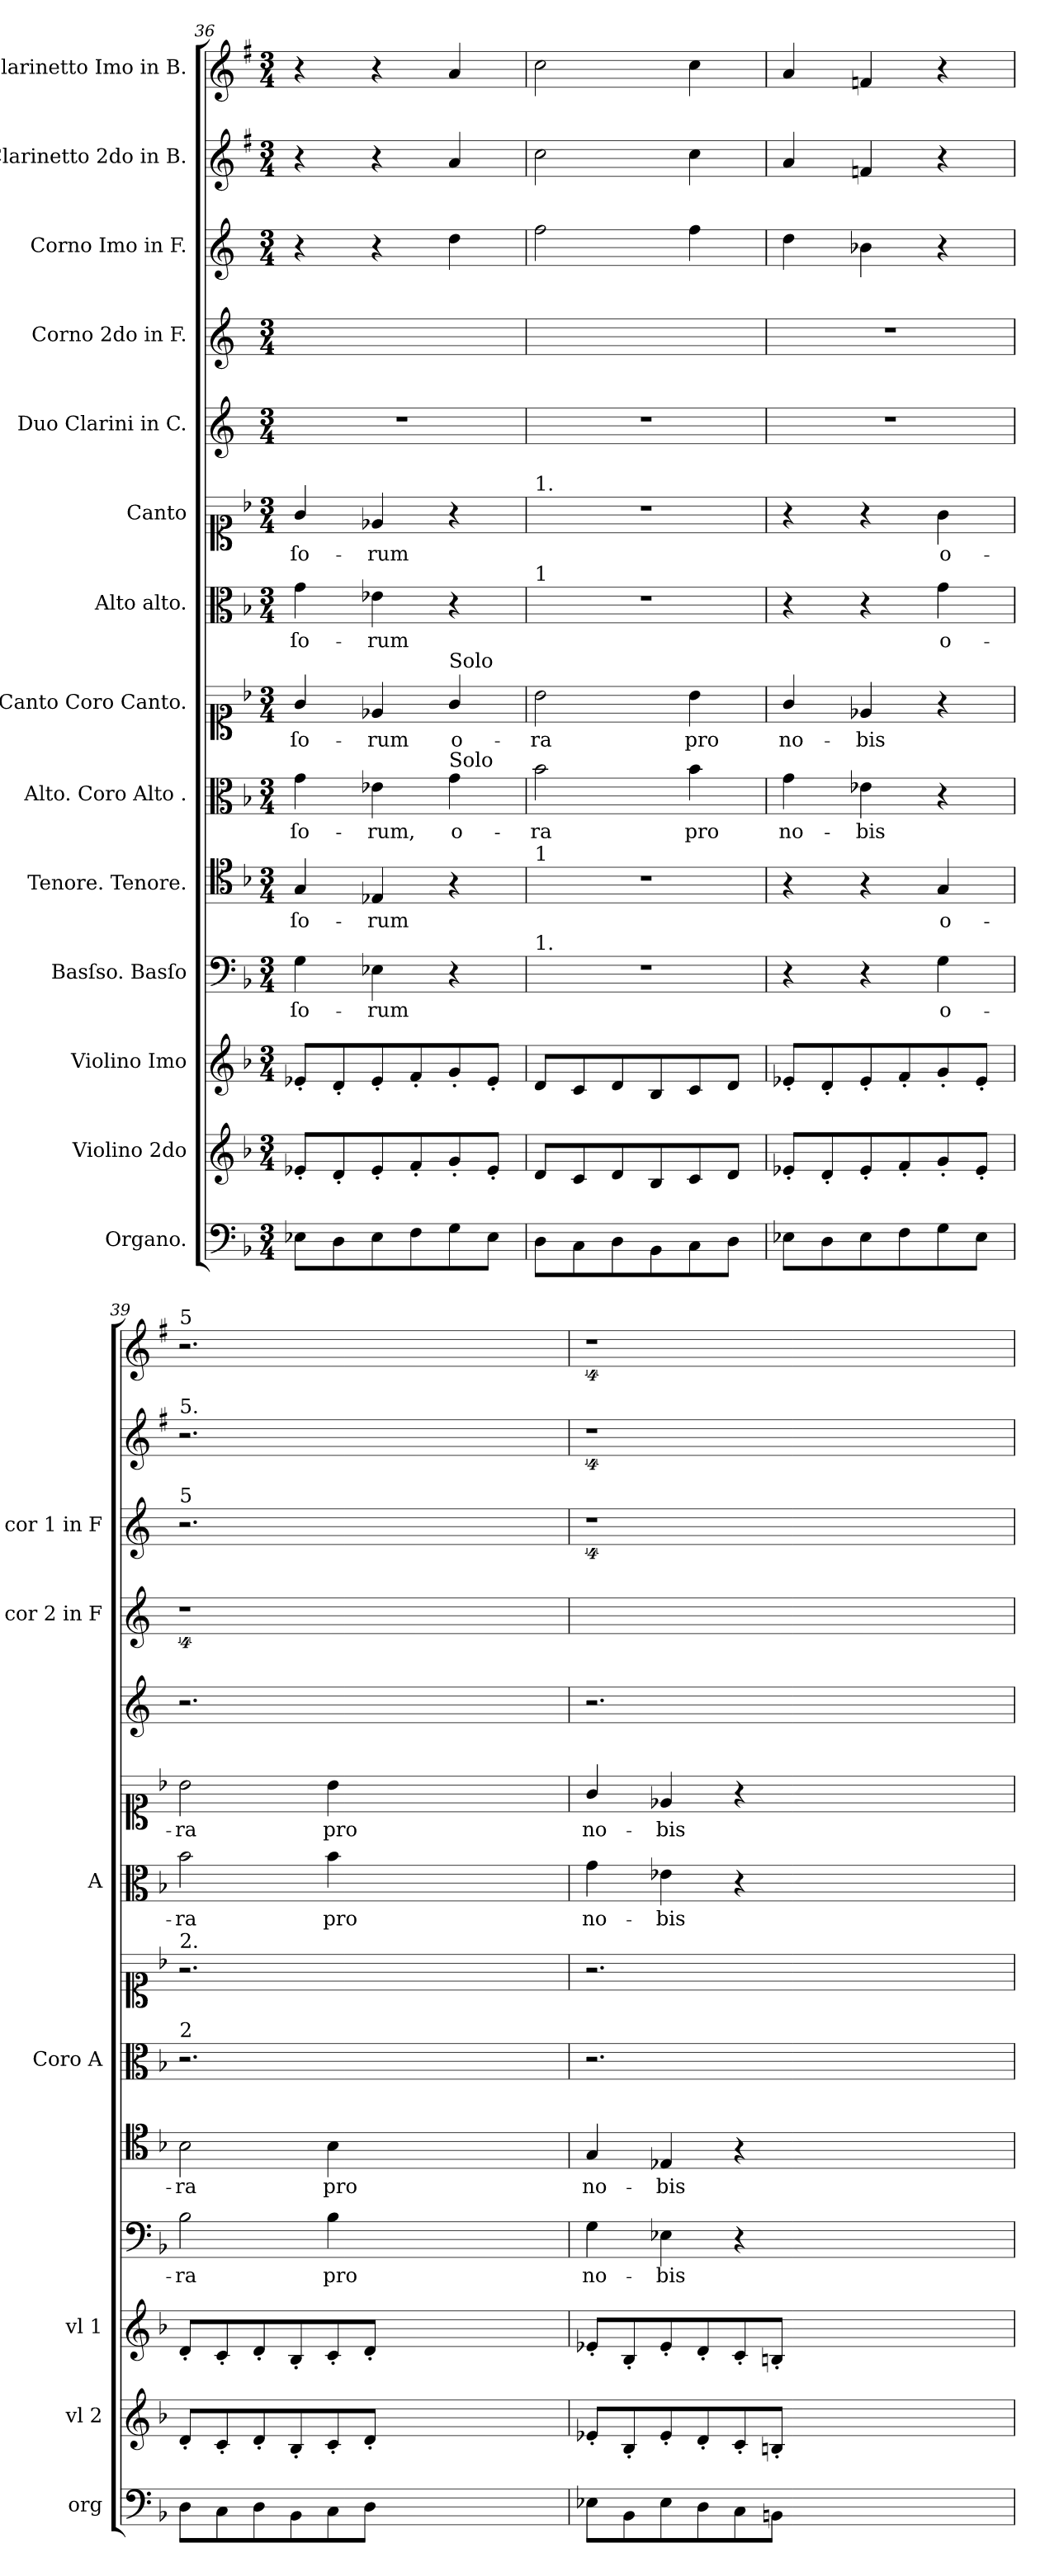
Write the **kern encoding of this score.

**kern	**kern	**kern	**kern	**text	**kern	**text	**kern	**text	**kern	**text	**kern	**text	**kern	**text	**kern	**kern	**kern	**kern	**kern
*part14	*part13	*part12	*part11	*part11	*part10	*part10	*part9	*part9	*part8	*part8	*part7	*part7	*part6	*part6	*part5	*part4	*part3	*part2	*part1
*staff14	*staff13	*staff12	*staff11	*staff11	*staff10	*staff10	*staff9	*staff9	*staff8	*staff8	*staff7	*staff7	*staff6	*staff6	*staff5	*staff4	*staff3	*staff2	*staff1
*I"Organo.	*I"Violino 2do	*I"Violino Imo	*I"Basſso. Basſo	*	*I"Tenore. Tenore.	*	*I"Alto. Coro Alto .	*	*I"Canto Coro Canto.	*	*I"Alto alto.	*	*I"Canto	*	*I"Duo Clarini in C.	*I"Corno 2do in F.	*I"Corno Imo in F.	*I"Clarinetto 2do in B.	*I"Clarinetto Imo in B.
*I'org	*I'vl 2	*I'vl 1	*	*	*	*	*I'Coro A	*	*	*	*I'A	*	*	*	*	*I'cor 2 in F	*I'cor 1 in F	*	*
*clefF4	*clefG2	*clefG2	*clefF4	*	*clefC4	*	*clefC3	*	*clefC1	*	*clefC3	*	*clefC1	*	*clefG2	*clefG2	*clefG2	*clefG2	*clefG2
*	*	*	*	*	*	*	*	*	*	*	*	*	*	*	*	*ITrd4c7	*ITrd4c7	*ITrd1c2	*ITrd1c2
*k[b-]	*k[b-]	*k[b-]	*k[b-]	*	*k[b-]	*	*k[b-]	*	*k[b-]	*	*k[b-]	*	*k[b-]	*	*k[]	*k[b-]	*k[b-]	*k[b-]	*k[b-]
*F:	*F:	*F:	*F:	*	*F:	*	*F:	*	*F:	*	*F:	*	*F:	*	*	*	*	*F:	*F:
*M3/4	*M3/4	*M3/4	*M3/4	*	*M3/4	*	*M3/4	*	*M3/4	*	*M3/4	*	*M3/4	*	*M3/4	*M3/4	*M3/4	*M3/4	*M3/4
=36	=36	=36	=36	=36	=36	=36	=36	=36	=36	=36	=36	=36	=36	=36	=36	=36	=36	=36	=36
8E-X\L	8e-X'/L	8e-X'/L	4G\	-ſo-	4G/	-ſo-	4g\	-ſo-	4g/	-ſo-	4g\	-ſo-	4g/	-ſo-	2.r	2.ryy	4r	4r	4r
8D\	8d'/	8d'/	.	.	.	.	.	.	.	.	.	.	.	.	.	.	.	.	.
8E-\	8e-'/	8e-'/	4E-X\	-rum	4E-X/	-rum	4e-X\	-rum,	4e-X/	-rum	4e-X\	-rum	4e-X/	-rum	.	.	4r	4r	4r
8F\	8f'/	8f'/	.	.	.	.	.	.	.	.	.	.	.	.	.	.	.	.	.
!	!	!	!	!	!	!	!	!	!LO:TX:a:t=Solo	!	!	!	!	!	!	!	!	!	!
!	!	!	!	!	!	!	!LO:TX:a:t=Solo	!	!	!	!	!	!	!	!	!	!	!	!
8G\	8g'/	8g'/	4r	.	4r	.	4g\	o-	4g/	o-	4r	.	4r	.	.	.	4g\	4g/	4g/
8E-\J	8e-'/J	8e-'/J	.	.	.	.	.	.	.	.	.	.	.	.	.	.	.	.	.
=37	=37	=37	=37	=37	=37	=37	=37	=37	=37	=37	=37	=37	=37	=37	=37	=37	=37	=37	=37
!	!	!	!	!	!	!	!	!	!	!	!	!	!LO:TX:a:t=1.	!	!	!	!	!	!
!	!	!	!	!	!	!	!	!	!	!	!LO:TX:a:t=1	!	!	!	!	!	!	!	!
!	!	!	!	!	!LO:TX:a:t=1	!	!	!	!	!	!	!	!	!	!	!	!	!	!
!	!	!	!LO:TX:a:t=1.	!	!	!	!	!	!	!	!	!	!	!	!	!	!	!	!
8D\L	8d/L	8d/L	2.r	.	2.r	.	2b-\	-ra	2b-\	-ra	2.r	.	2.r	.	2.r	2.ryy	2b-\	2b-\	2b-\
8C\	8c/	8c/	.	.	.	.	.	.	.	.	.	.	.	.	.	.	.	.	.
8D\	8d/	8d/	.	.	.	.	.	.	.	.	.	.	.	.	.	.	.	.	.
8BB-\	8B-/	8B-/	.	.	.	.	.	.	.	.	.	.	.	.	.	.	.	.	.
8C\	8c/	8c/	.	.	.	.	4b-\	pro	4b-\	pro	.	.	.	.	.	.	4b-\	4b-\	4b-\
8D\J	8d/J	8d/J	.	.	.	.	.	.	.	.	.	.	.	.	.	.	.	.	.
=38	=38	=38	=38	=38	=38	=38	=38	=38	=38	=38	=38	=38	=38	=38	=38	=38	=38	=38	=38
8E-X\L	8e-X'/L	8e-X'/L	4r	.	4r	.	4g\	no-	4g/	no-	4r	.	4r	.	2.r	2.r	4g\	4g/	4g/
8D\	8d'/	8d'/	.	.	.	.	.	.	.	.	.	.	.	.	.	.	.	.	.
8E-\	8e-'/	8e-'/	4r	.	4r	.	4e-X\	-bis	4e-X/	-bis	4r	.	4r	.	.	.	4e-X\	4e-X/	4e-X/
8F\	8f'/	8f'/	.	.	.	.	.	.	.	.	.	.	.	.	.	.	.	.	.
8G\	8g'/	8g'/	4G\	o-	4G/	o-	4r	.	4r	.	4g\	o-	4g\	o-	.	.	4r	4r	4r
8E-\J	8e-'/J	8e-'/J	.	.	.	.	.	.	.	.	.	.	.	.	.	.	.	.	.
=39	=39	=39	=39	=39	=39	=39	=39	=39	=39	=39	=39	=39	=39	=39	=39	=39	=39	=39	=39
!	!	!	!	!	!	!	!	!	!	!	!	!	!	!	!	!	!	!	!LO:TX:a:t=5
!	!	!	!	!	!	!	!	!	!	!	!	!	!	!	!	!	!	!LO:TX:a:t=5.	!
!	!	!	!	!	!	!	!	!	!	!	!	!	!	!	!	!	!LO:TX:a:t=5	!	!
!	!	!	!	!	!	!	!	!	!LO:TX:a:t=2.	!	!	!	!	!	!	!	!	!	!
!	!	!	!	!	!	!	!LO:TX:a:t=2	!	!	!	!	!	!	!	!	!	!	!	!
8D\L	8d'/L	8d'/L	2B-\	-ra	2B-\	-ra	2.r	.	2.r	.	2b-\	-ra	2b-\	-ra	2.r	4%9r	2.r	2.r	2.r
8C\	8c'/	8c'/	.	.	.	.	.	.	.	.	.	.	.	.	.	.	.	.	.
8D\	8d'/	8d'/	.	.	.	.	.	.	.	.	.	.	.	.	.	.	.	.	.
8BB-\	8B-'/	8B-'/	.	.	.	.	.	.	.	.	.	.	.	.	.	.	.	.	.
8C\	8c'/	8c'/	4B-\	pro	4B-\	pro	.	.	.	.	4b-\	pro	4b-\	pro	.	.	.	.	.
8D\J	8d'/J	8d'/J	.	.	.	.	.	.	.	.	.	.	.	.	.	.	.	.	.
1.ryy	1.ryy	1.ryy	1.ryy	.	1.ryy	.	1.ryy	.	1.ryy	.	1.ryy	.	1.ryy	.	1.ryy	.	1.ryy	1.ryy	1.ryy
=40	=40	=40	=40	=40	=40	=40	=40	=40	=40	=40	=40	=40	=40	=40	=40	=40	=40	=40	=40
8E-X\L	8e-X'/L	8e-X'/L	4G\	no-	4G/	no-	2.r	.	2.r	.	4g\	no-	4g/	no-	2.r	0ryy	4%9r	4%9r	4%9r
8BB-\	8B-'/	8B-'/	.	.	.	.	.	.	.	.	.	.	.	.	.	.	.	.	.
8E-\	8e-'/	8e-'/	4E-X\	-bis	4E-X/	-bis	.	.	.	.	4e-X\	-bis	4e-X/	-bis	.	.	.	.	.
8D\	8d'/	8d'/	.	.	.	.	.	.	.	.	.	.	.	.	.	.	.	.	.
8C\	8c'/	8c'/	4r	.	4r	.	.	.	.	.	4r	.	4r	.	.	.	.	.	.
8BBn\J	8Bn'/J	8Bn'/J	.	.	.	.	.	.	.	.	.	.	.	.	.	.	.	.	.
1.ryy	1.ryy	1.ryy	1.ryy	.	1.ryy	.	1.ryy	.	1.ryy	.	1.ryy	.	1.ryy	.	1.ryy	.	.	.	.
.	.	.	.	.	.	.	.	.	.	.	.	.	.	.	.	4ryy	.	.	.
=	=	=	=	=	=	=	=	=	=	=	=	=	=	=	=	=	=	=	=
*-	*-	*-	*-	*-	*-	*-	*-	*-	*-	*-	*-	*-	*-	*-	*-	*-	*-	*-	*-
